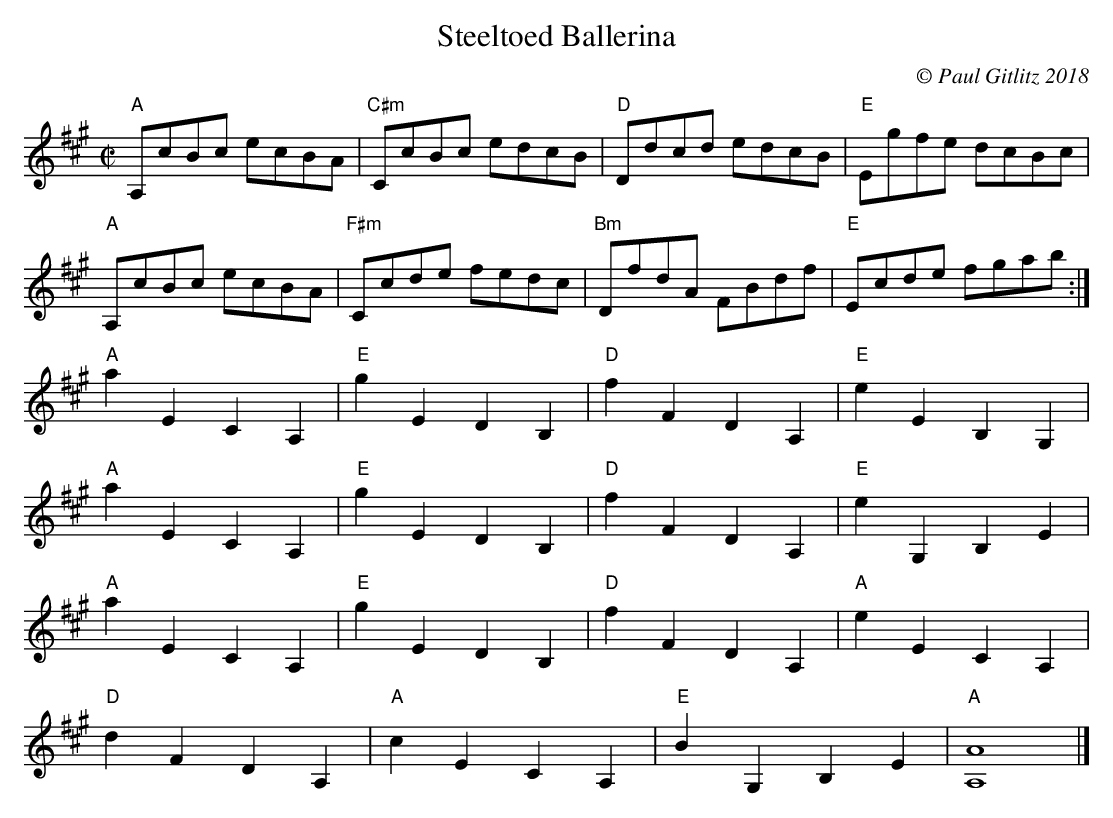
X:1
T:Steeltoed Ballerina
M:C|
C:© Paul Gitlitz 2018
K:A
"A"A,cBc  ecBA|"C#m"CcBc edcB|"D"Ddcd edcB|"E"Egfe dcBc|!
"A"A,cBc  ecBA|"F#m"Ccde fedc|"Bm"DfdA FBdf|"E"Ecde fgab:|!
"A"a2E2C2A,2| "E"g2E2D2B,2|"D"f2F2 D2A,2| "E"e2E2 B,2G,2|!
"A"a2E2C2A,2| "E"g2E2D2B,2|"D"f2 F2 D2A,2|"E"e2 G,2B,2E2|!
"A"a2E2C2A,2| "E"g2E2D2B,2|"D"f2F2 D2A,2| "A"e2E2 C2A,2|!
"D"d2F2D2A,2| "A"c2E2C2A,2|"E"B2 G,2B,2E2|"A"[A,8A8]|]
